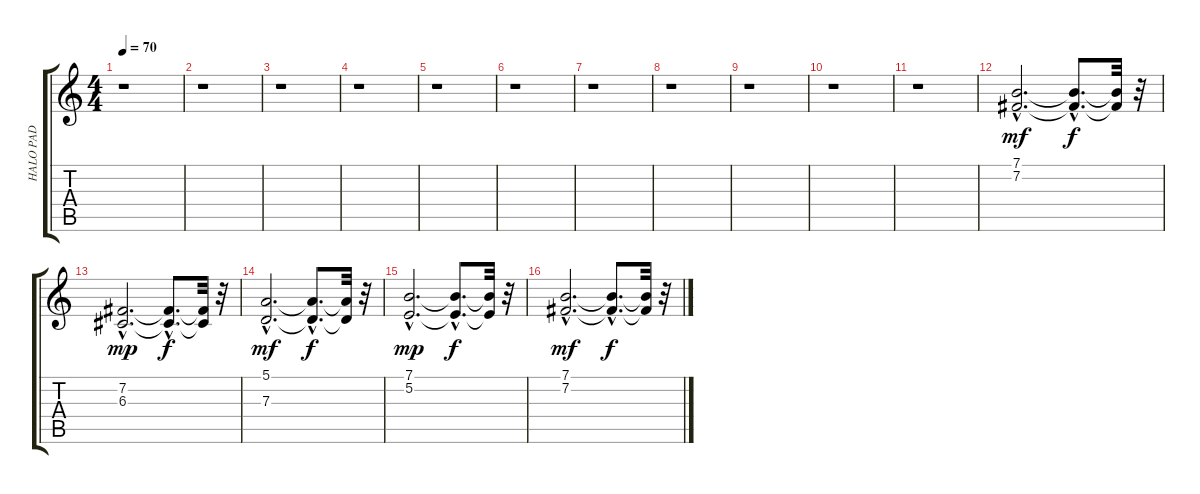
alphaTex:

\track ("HALO PAD" "HALO PAD") {instrument pad7halo}
\staff {score tabs}
\tuning (E4 B3 G3 D3 A2 E2) {hide}
\ts (4 4)
\tempo 70
\clef g2
\ks c
r.1{dy mp} |
r.1 |
r.1 |
r.1 |
r.1 |
r.1 |
r.1 |
r.1 |
r.1 |
r.1 |
r.1 |
(7.1{hac} 7.2{hac}).2{d dy mf} (7.1{hac t} 7.2{hac t}).8{d dy f} (7.1{t} 7.2{t}).32 r.32 |
(7.2{hac} 6.3{hac}).2{d dy mp} (7.2{hac t} 6.3{hac t}).8{d dy f} (7.2{t} 6.3{t}).32 r.32 |
(5.1{hac} 7.3{hac}).2{d dy mf} (5.1{hac t} 7.3{hac t}).8{d dy f} (5.1{t} 7.3{t}).32 r.32 |
(7.1{hac} 5.2{hac}).2{d dy mp} (7.1{hac t} 5.2{hac t}).8{d dy f} (7.1{t} 5.2{t}).32 r.32 |
(7.1{hac} 7.2{hac}).2{d dy mf} (7.1{hac t} 7.2{hac t}).8{d dy f} (7.1{t} 7.2{t}).32 r.32
